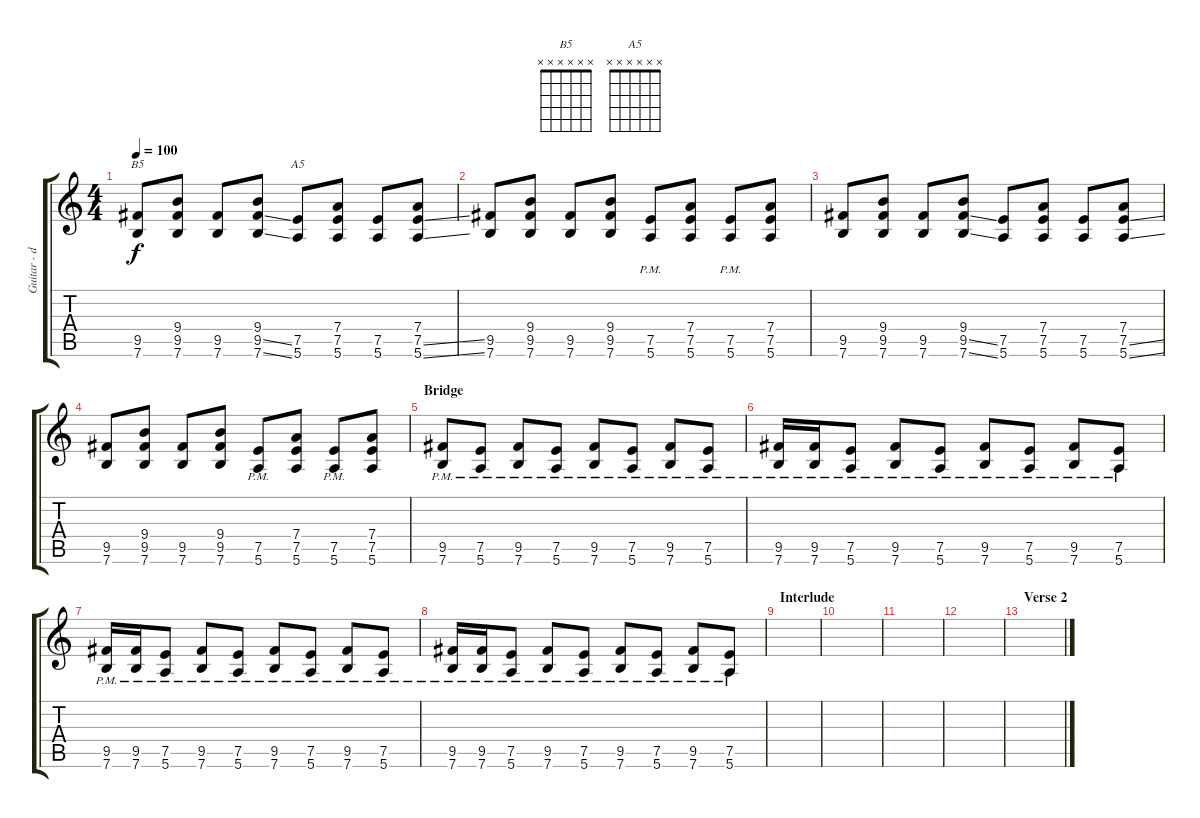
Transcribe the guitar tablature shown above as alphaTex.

\track ("Guitar - distortion" "Guitar - d") {instrument distortionguitar}
\staff {score tabs}
\tuning (E4 B3 G3 D3 A2 E2) {hide}
\chord ("B5" x x x x x x)
\chord ("A5" x x x x x x)
\ts (4 4)
\tempo 100
\clef g2
\ks c
(9.5 7.6).8{ch "B5" dy f} (9.4 9.5 7.6).8 (9.5 7.6).8 (9.4 9.5{ss} 7.6{ss}).8 (7.5 5.6).8{ch "A5"} (7.4 7.5 5.6).8 (7.5 5.6).8 (7.4 7.5{ss} 5.6{ss}).8 |
(9.5 7.6).8 (9.4 9.5 7.6).8 (9.5 7.6).8 (9.4 9.5 7.6).8 (7.5{pm} 5.6{pm}).8 (7.4 7.5 5.6).8 (7.5{pm} 5.6{pm}).8 (7.4 7.5 5.6).8 |
(9.5 7.6).8 (9.4 9.5 7.6).8 (9.5 7.6).8 (9.4 9.5{ss} 7.6{ss}).8 (7.5 5.6).8 (7.4 7.5 5.6).8 (7.5 5.6).8 (7.4 7.5{ss} 5.6{ss}).8 |
(9.5 7.6).8 (9.4 9.5 7.6).8 (9.5 7.6).8 (9.4 9.5 7.6).8 (7.5{pm} 5.6{pm}).8 (7.4 7.5 5.6).8 (7.5{pm} 5.6{pm}).8 (7.4 7.5 5.6).8 |
\section ("" "Bridge")
(9.5{pm} 7.6{pm}).8 (7.5{pm} 5.6{pm}).8 (9.5{pm} 7.6{pm}).8 (7.5{pm} 5.6{pm}).8 (9.5{pm} 7.6{pm}).8 (7.5{pm} 5.6{pm}).8 (9.5{pm} 7.6{pm}).8 (7.5{pm} 5.6{pm}).8 |
(9.5{pm} 7.6{pm}).16 (9.5{pm} 7.6{pm}).16 (7.5{pm} 5.6{pm}).8 (9.5{pm} 7.6{pm}).8 (7.5{pm} 5.6{pm}).8 (9.5{pm} 7.6{pm}).8 (7.5{pm} 5.6{pm}).8 (9.5{pm} 7.6{pm}).8 (7.5{pm} 5.6{pm}).8 |
(9.5{pm} 7.6{pm}).16 (9.5{pm} 7.6{pm}).16 (7.5{pm} 5.6{pm}).8 (9.5{pm} 7.6{pm}).8 (7.5{pm} 5.6{pm}).8 (9.5{pm} 7.6{pm}).8 (7.5{pm} 5.6{pm}).8 (9.5{pm} 7.6{pm}).8 (7.5{pm} 5.6{pm}).8 |
(9.5{pm} 7.6{pm}).16 (9.5{pm} 7.6{pm}).16 (7.5{pm} 5.6{pm}).8 (9.5{pm} 7.6{pm}).8 (7.5{pm} 5.6{pm}).8 (9.5{pm} 7.6{pm}).8 (7.5{pm} 5.6{pm}).8 (9.5{pm} 7.6{pm}).8 (7.5{pm} 5.6{pm}).8 |
\section ("" "Interlude")
|
|
|
|
\section ("" "Verse 2")
